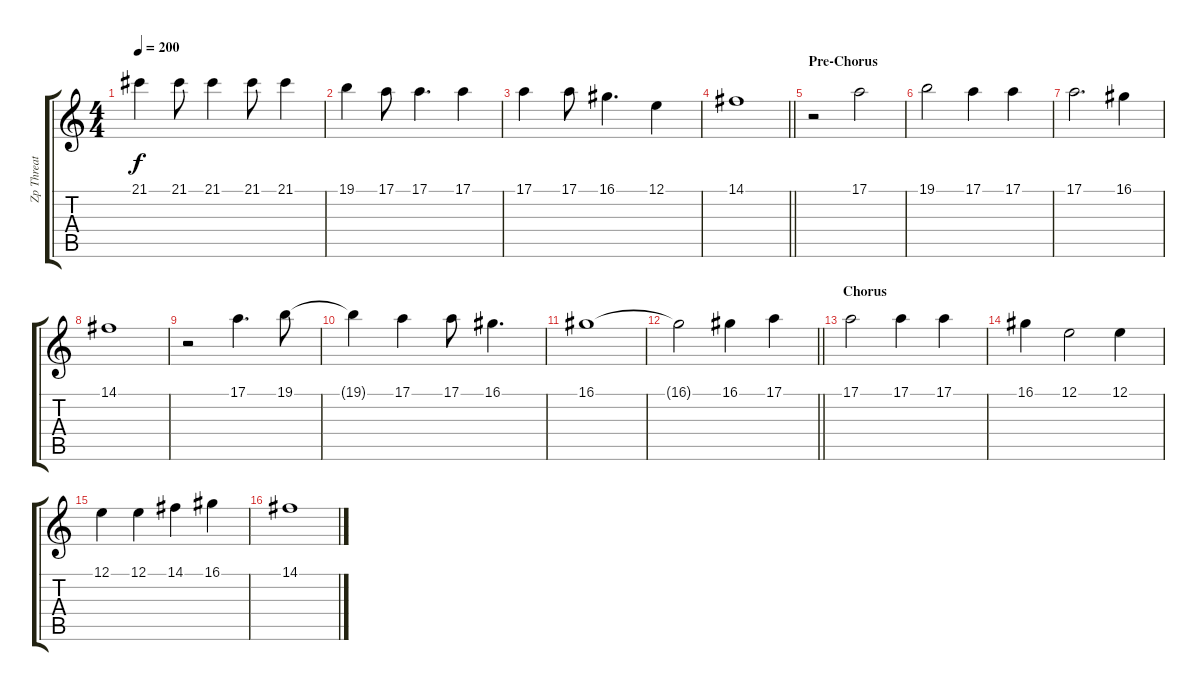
\track ("Zp Threat | Vocals" "Zp Threat ") {instrument clarinet}
\staff {score tabs}
\tuning (E4 B3 G3 D3 A2 E2) {hide}
\ts (4 4)
\tempo 200
\clef g2
\ks c
21.1.4{dy f} 21.1.8 21.1.4 21.1.8 21.1.4 |
19.1.4 17.1.8 17.1.4{d} 17.1.4 |
17.1.4 17.1.8 16.1.4{d} 12.1.4 |
\barLineRight lightlight
14.1.1 |
\section ("" "Pre-Chorus")
r.2 17.1.2 |
19.1.2 17.1.4 17.1.4 |
17.1.2{d} 16.1.4 |
14.1.1 |
r.2 17.1.4{d} 19.1.8 |
19.1{t}.4 17.1.4 17.1.8 16.1.4{d} |
16.1.1 |
\barLineRight lightlight
16.1{t}.2 16.1.4 17.1.4 |
\section ("" "Chorus")
17.1.2 17.1.4 17.1.4 |
16.1.4 12.1.2 12.1.4 |
12.1.4 12.1.4 14.1.4 16.1.4 |
14.1.1
